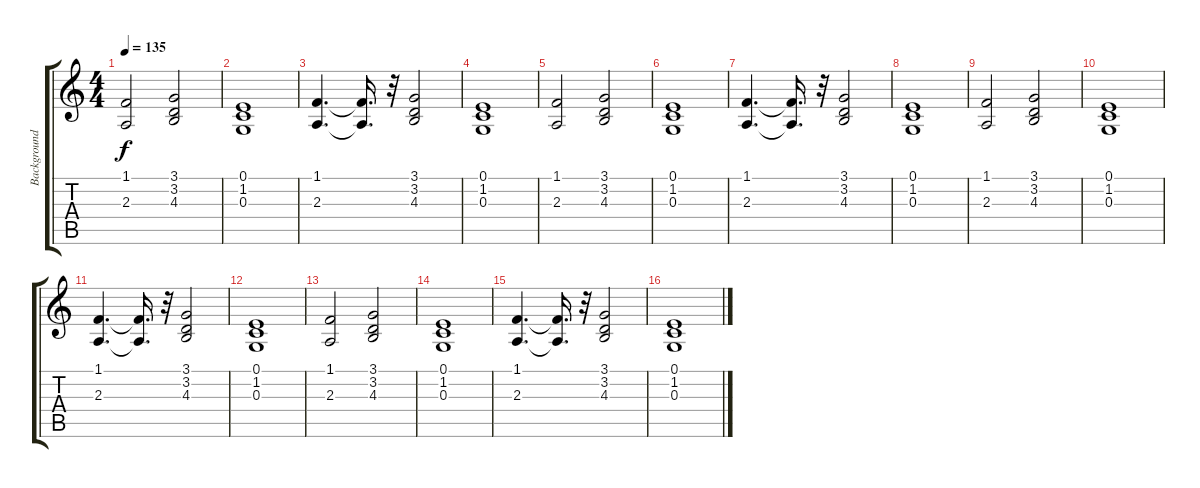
\track ("Background" "Background") {instrument synthstrings1}
\staff {score tabs}
\tuning (E4 B3 G3 D3 A2 E2) {hide}
\ts (4 4)
\tempo 135
\clef g2
\ks c
(1.1 2.3).2{dy f} (3.1 3.2 4.3).2 |
(0.1 1.2 0.3).1 |
(1.1 2.3).4{d} (1.1{t} 2.3{t}).16{d} r.32 (3.1 3.2 4.3).2 |
(0.1 1.2 0.3).1 |
(1.1 2.3).2 (3.1 3.2 4.3).2 |
(0.1 1.2 0.3).1 |
(1.1 2.3).4{d} (1.1{t} 2.3{t}).16{d} r.32 (3.1 3.2 4.3).2 |
(0.1 1.2 0.3).1 |
(1.1 2.3).2 (3.1 3.2 4.3).2 |
(0.1 1.2 0.3).1 |
(1.1 2.3).4{d} (1.1{t} 2.3{t}).16{d} r.32 (3.1 3.2 4.3).2 |
(0.1 1.2 0.3).1 |
(1.1 2.3).2 (3.1 3.2 4.3).2 |
(0.1 1.2 0.3).1 |
(1.1 2.3).4{d} (1.1{t} 2.3{t}).16{d} r.32 (3.1 3.2 4.3).2 |
(0.1 1.2 0.3).1
